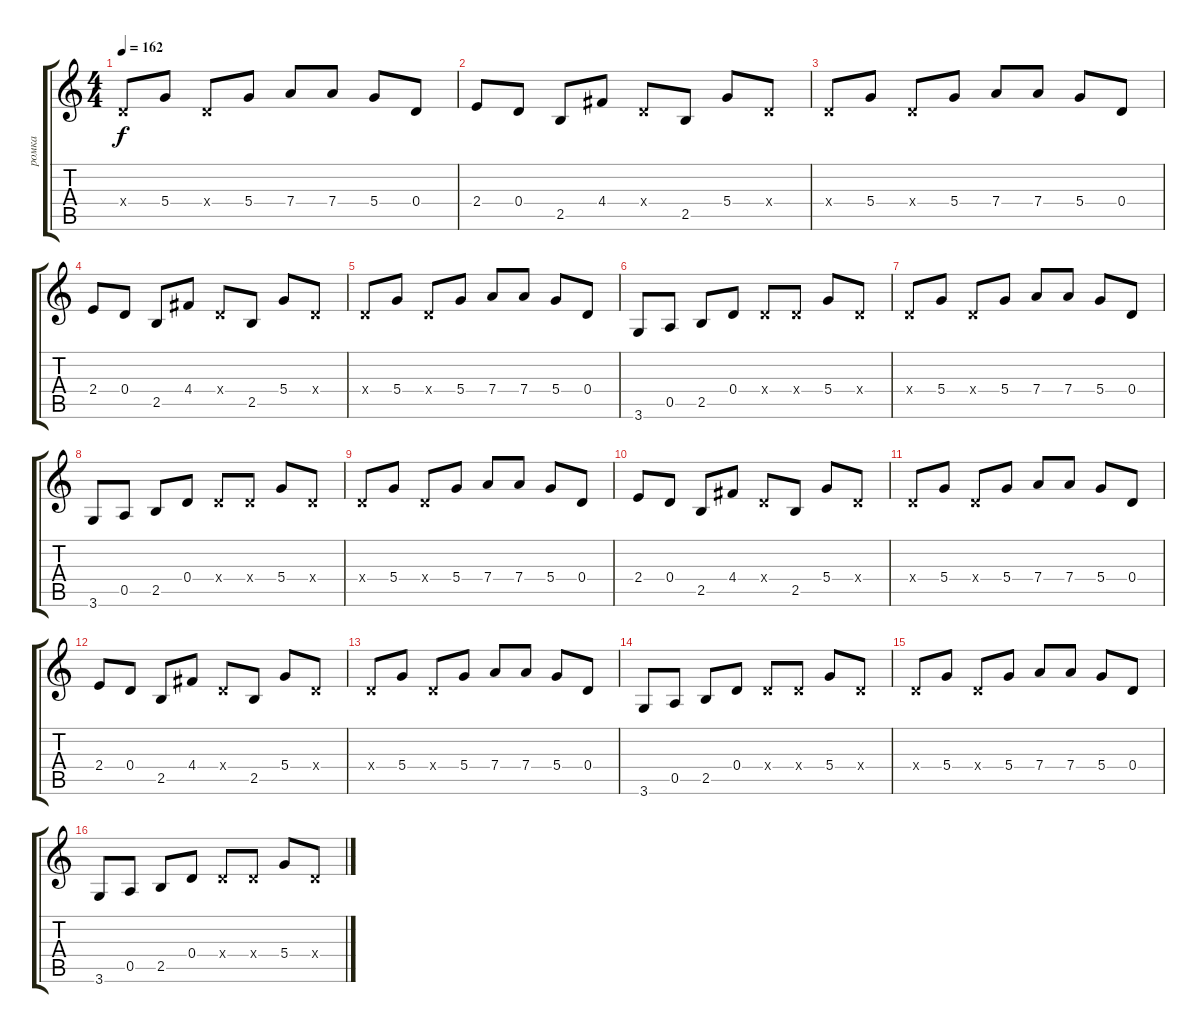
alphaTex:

\track ("ромка" "ромка") {instrument acousticguitarsteel}
\staff {score tabs}
\tuning (E4 B3 G3 D3 A2 E2) {hide}
\ts (4 4)
\tempo 162
\clef g2
\ks c
0.4{x}.8{dy f} 5.4.8 0.4{x}.8 5.4.8 7.4.8 7.4.8 5.4.8 0.4.8 |
2.4.8 0.4.8 2.5.8 4.4.8 0.4{x}.8 2.5.8 5.4.8 0.4{x}.8 |
0.4{x}.8 5.4.8 0.4{x}.8 5.4.8 7.4.8 7.4.8 5.4.8 0.4.8 |
2.4.8 0.4.8 2.5.8 4.4.8 0.4{x}.8 2.5.8 5.4.8 0.4{x}.8 |
0.4{x}.8 5.4.8 0.4{x}.8 5.4.8 7.4.8 7.4.8 5.4.8 0.4.8 |
3.6.8 0.5.8 2.5.8 0.4.8 0.4{x}.8 0.4{x}.8 5.4.8 0.4{x}.8 |
0.4{x}.8 5.4.8 0.4{x}.8 5.4.8 7.4.8 7.4.8 5.4.8 0.4.8 |
3.6.8 0.5.8 2.5.8 0.4.8 0.4{x}.8 0.4{x}.8 5.4.8 0.4{x}.8 |
0.4{x}.8 5.4.8 0.4{x}.8 5.4.8 7.4.8 7.4.8 5.4.8 0.4.8 |
2.4.8 0.4.8 2.5.8 4.4.8 0.4{x}.8 2.5.8 5.4.8 0.4{x}.8 |
0.4{x}.8 5.4.8 0.4{x}.8 5.4.8 7.4.8 7.4.8 5.4.8 0.4.8 |
2.4.8 0.4.8 2.5.8 4.4.8 0.4{x}.8 2.5.8 5.4.8 0.4{x}.8 |
0.4{x}.8 5.4.8 0.4{x}.8 5.4.8 7.4.8 7.4.8 5.4.8 0.4.8 |
3.6.8 0.5.8 2.5.8 0.4.8 0.4{x}.8 0.4{x}.8 5.4.8 0.4{x}.8 |
0.4{x}.8 5.4.8 0.4{x}.8 5.4.8 7.4.8 7.4.8 5.4.8 0.4.8 |
3.6.8 0.5.8 2.5.8 0.4.8 0.4{x}.8 0.4{x}.8 5.4.8 0.4{x}.8
